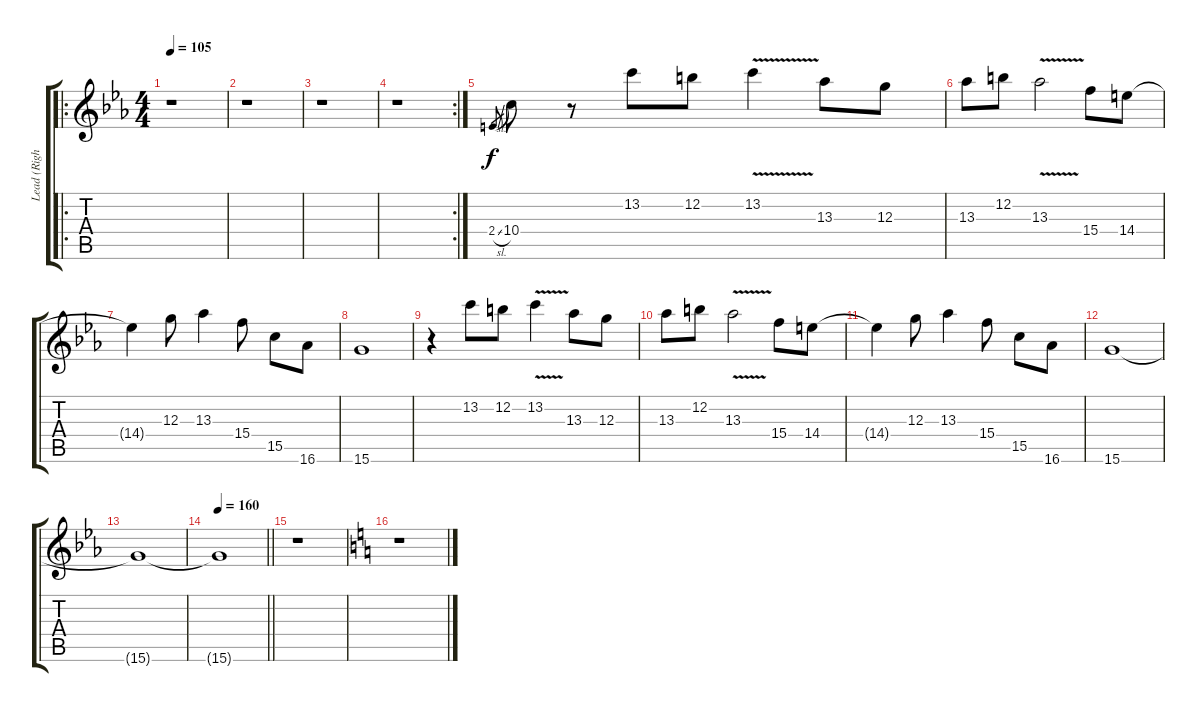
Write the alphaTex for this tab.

\track ("Lead (Right channel)" "Lead (Righ") {instrument overdrivenguitar}
\staff {score tabs}
\tuning (E4 B3 G3 D3 A2 E2) {hide}
\ro
\ts (4 4)
\tempo 105
\clef g2
\ks eb
r.1{dy f instrument overdrivenguitar} |
r.1 |
r.1 |
\rc 2
r.1 |
2.4{sl}.8{gr} 10.4.8 r.8 13.2.8 12.2.8 13.2{v}.4 13.3.8 12.3.8 |
13.3.8 12.2.8 13.3{v}.2 15.4.8 14.4.8 |
14.4{t}.4 12.3.8 13.3.4 15.4.8 15.5.8 16.6.8 |
15.6.1 |
r.4 13.2.8 12.2.8 13.2{v}.4 13.3.8 12.3.8 |
13.3.8 12.2.8 13.3{v}.2 15.4.8 14.4.8 |
14.4{t}.4 12.3.8 13.3.4 15.4.8 15.5.8 16.6.8 |
15.6.1 |
15.6{t}.1 |
\tempo 160
\barLineRight lightlight
15.6{t}.1 |
r.1 |
\ks c
r.1
